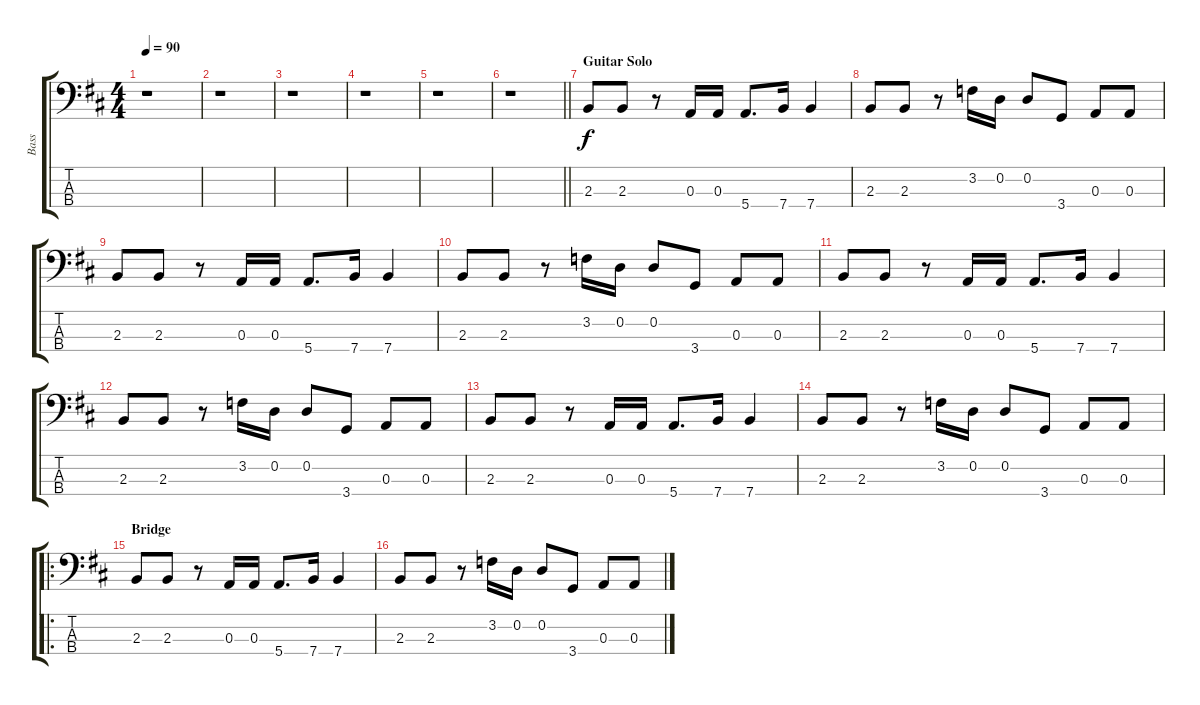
\track ("Bass" "Bass") {instrument electricbasspick}
\staff {score tabs}
\tuning (G2 D2 A1 E1) {hide}
\ts (4 4)
\tempo 90
\clef f4
\ks d
r.1{dy f} |
r.1 |
r.1 |
r.1 |
r.1 |
\barLineRight lightlight
r.1 |
\section ("" "Guitar Solo")
2.3.8 2.3.8 r.8 0.3.16 0.3.16 5.4.8{d} 7.4.16 7.4.4 |
2.3.8 2.3.8 r.8 3.2.16 0.2.16 0.2.8 3.4.8 0.3.8 0.3.8 |
2.3.8 2.3.8 r.8 0.3.16 0.3.16 5.4.8{d} 7.4.16 7.4.4 |
2.3.8 2.3.8 r.8 3.2.16 0.2.16 0.2.8 3.4.8 0.3.8 0.3.8 |
2.3.8 2.3.8 r.8 0.3.16 0.3.16 5.4.8{d} 7.4.16 7.4.4 |
2.3.8 2.3.8 r.8 3.2.16 0.2.16 0.2.8 3.4.8 0.3.8 0.3.8 |
2.3.8 2.3.8 r.8 0.3.16 0.3.16 5.4.8{d} 7.4.16 7.4.4 |
2.3.8 2.3.8 r.8 3.2.16 0.2.16 0.2.8 3.4.8 0.3.8 0.3.8 |
\ro
\section ("" "Bridge")
2.3.8 2.3.8 r.8 0.3.16 0.3.16 5.4.8{d} 7.4.16 7.4.4 |
2.3.8 2.3.8 r.8 3.2.16 0.2.16 0.2.8 3.4.8 0.3.8 0.3.8
